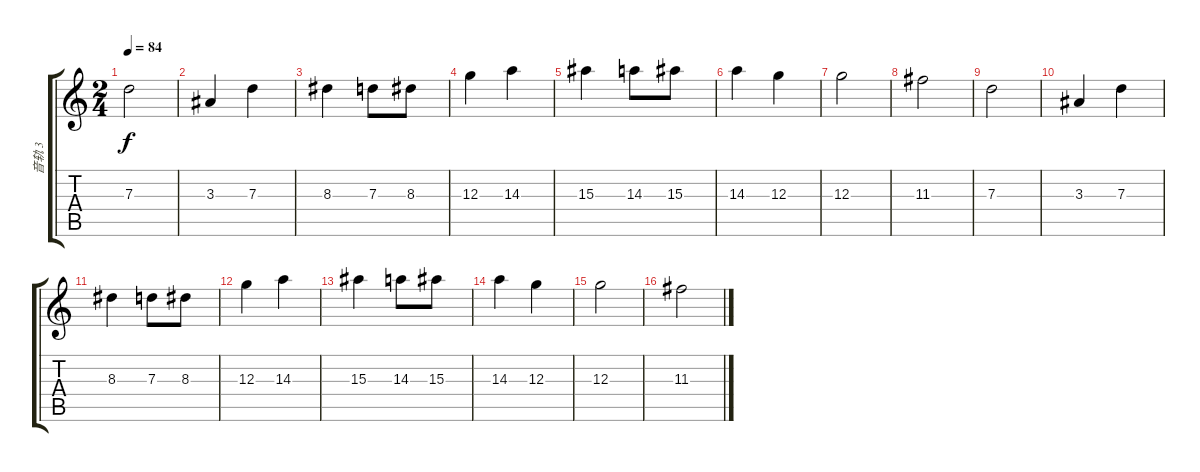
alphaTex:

\track ("音轨 3" "音轨 3") {instrument acousticbass}
\staff {score tabs}
\tuning (E4 B3 G3 D3 A2 E2) {hide}
\ts (2 4)
\tempo 84
\clef g2
\ks c
7.3.2{dy f} |
3.3.4 7.3.4 |
8.3.4 7.3.8 8.3.8 |
12.3.4 14.3.4 |
15.3.4 14.3.8 15.3.8 |
14.3.4 12.3.4 |
12.3.2 |
11.3.2 |
7.3.2 |
3.3.4 7.3.4 |
8.3.4 7.3.8 8.3.8 |
12.3.4 14.3.4 |
15.3.4 14.3.8 15.3.8 |
14.3.4 12.3.4 |
12.3.2 |
11.3.2
